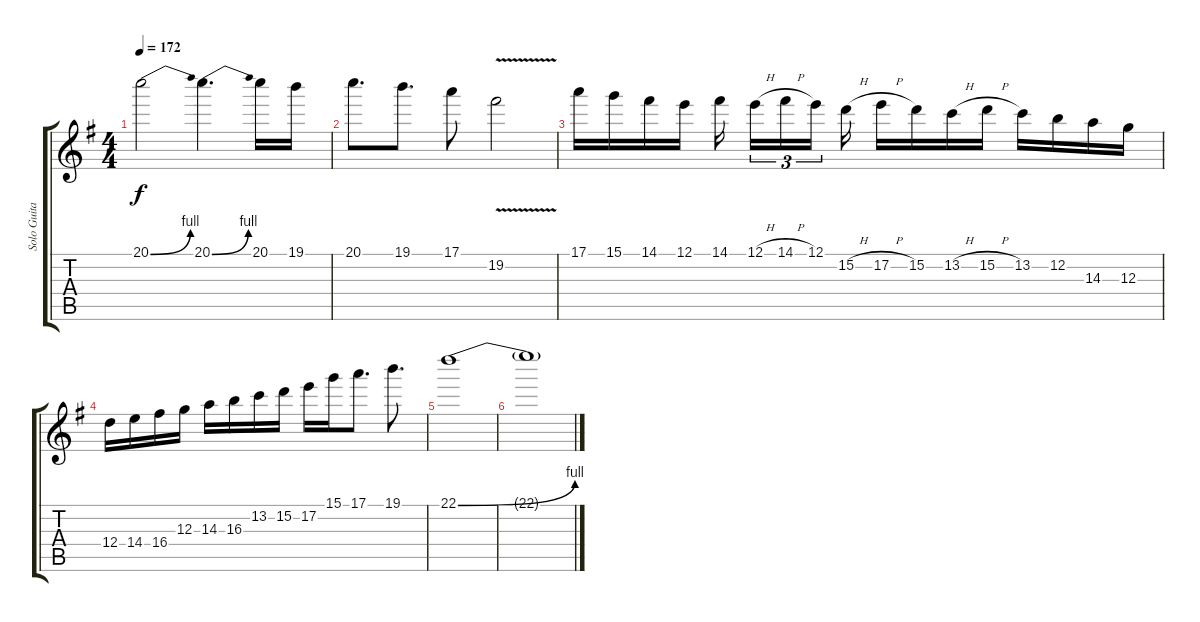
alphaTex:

\track ("Solo Guitar I" "Solo Guita") {instrument overdrivenguitar}
\staff {score tabs}
\tuning (E4 B3 G3 D3 A2 E2) {hide}
\ts (4 4)
\tempo 172
\clef g2
\ks eminor
20.1{be (bend 0 0 60 4)}.2{dy f} 20.1{be (bend 0 0 60 4)}.4{d} 20.1.16 19.1.16 |
20.1.8{d} 19.1.8{d} 17.1.8 19.2{v}.2 |
17.1.16 15.1.16 14.1.16 12.1.16 14.1.16{beam splitsecondary} 12.1{h}.16{tu (3 2)} 14.1{h}.16{tu (3 2)} 12.1.16{tu (3 2) beam splitsecondary} 15.2{h}.16 17.2{h}.16 15.2.16 13.2{h}.16 15.2{h}.16 13.2.16 12.2.16 14.3.16 12.3.16 |
12.4.16 14.4.16 16.4.16 12.3.16 14.3.16 16.3.16 13.2.16 15.2.16 17.2.16 15.1.16 17.1.8{d} 19.1.8{d} |
22.1{be (bend 0 0 60 4)}.1 |
22.1{t}.1
